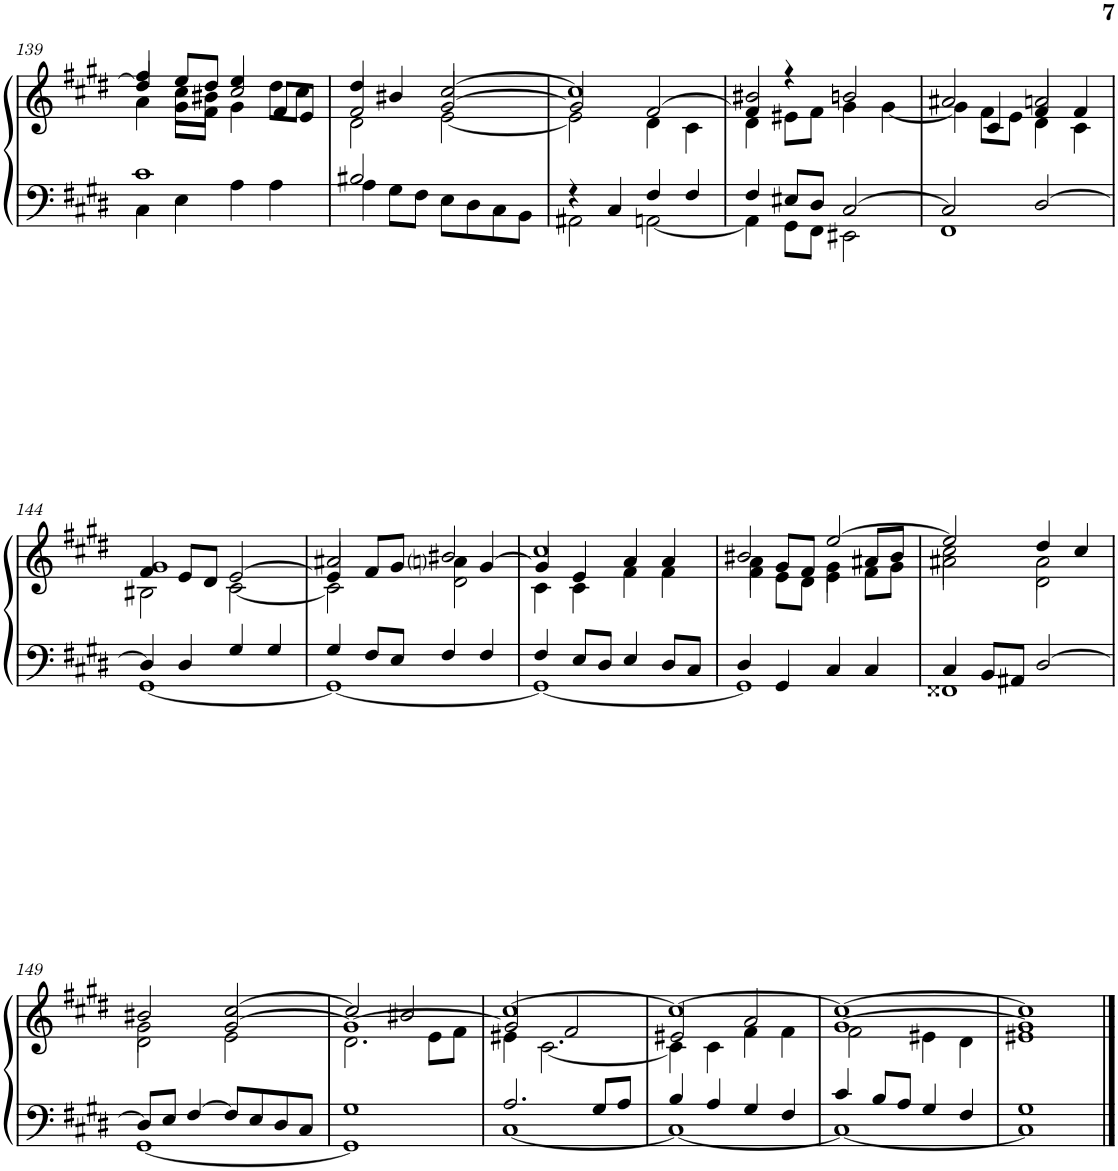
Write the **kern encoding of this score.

**kern	**kern
*part1	*part1
*staff2	*staff1
*I"Midi_1	*
!!LO:PB:g=z
*clefF4	*clefG2
*k[f#c#g#d#]	*k[f#c#g#d#]
*E:	*E:
*M6/4	*M6/4
=139	=139
*^	*^
*	*	*	*^
*	*	*	*	*^
1c#	4C#\	4dd#/]	4ff#/	4a\	1ryy
.	4E\	8ee/L	8cc#\L	8g#\L	.
.	.	8dd#/J	8b#X\J	8f#\J	.
.	4A\	2cc#/	4ee/	4g#\	.
.	4A\	.	8dd#\L	8f#/L	.
.	.	.	8cc#\J	8e/J	.
=140	=140	=140	=140	=140	=140
2B#X/	4A\	2f#/	4dd#/	2d#\	1ryy
.	8G#\L	.	4b#X/	.	.
.	8F#\J	.	.	.	.
2ryy	8E\L	[2g#/	[2cc#/	[2e\	.
.	8D#\	.	.	.	.
.	8C#\	.	.	.	.
.	8BB\J	.	.	.	.
=141	=141	=141	=141	=141	=141
4r	2AA#X\	2g#/]	1cc#]	2e\]	1ryy
4C#/	.	.	.	.	.
4F#/	[2AAn\	[2f#/	.	4d#\	.
4F#/	.	.	.	4c#\	.
=142	=142	=142	=142	=142	=142
4F#/	4AA\]	4f#/]	2b#X/	4d#\	1ryy
8E#X/L	8GG#\L	4r	.	8e#X\L	.
8D#/J	8FF#\J	.	.	8f#\J	.
[2C#/	2EE#X\	2ryy	2bn/	4g#\	.
.	.	.	.	[4g#\	.
=143	=143	=143	=143	=143	=143
2C#/]	1FF#	4ryy	2a#X/	4g#\]	1ryy
.	.	4c#/	.	8f#\L	.
.	.	.	.	8e\J	.
[2D#/	.	4f#/	2an/	4d#\	.
.	.	4f#/	.	4c#\	.
!!LO:LB:g=z	!!	!!	!!
=144	=144	=144	=144	=144	=144
4D#/]	[1GG#	4f#/	1g#	2B#X\	1ryy
4D#/	.	8e/L	.	.	.
.	.	8d#/J	.	.	.
4G#/	.	[2e/	.	[2c#\	.
4G#/	.	.	.	.	.
=145	=145	=145	=145	=145	=145
4G#/	1GG#_	4e/]	2a#X/	2c#\]	1ryy
8F#/L	.	8f#/L	.	.	.
8E/J	.	8g#/J	.	.	.
4F#/	.	4ani\	2b#X/	2d#\	.
4F#/	.	[4g#/	.	.	.
=146	=146	=146	=146	=146	=146
4F#/	1GG#_	4g#/]	1cc#	4c#\	1ryy
8E/L	.	4e/	.	4c#\	.
8D#/J	.	.	.	.	.
4E/	.	4a/	.	4f#\	.
8D#/L	.	4a/	.	4f#\	.
8C#/J	.	.	.	.	.
=147	=147	=147	=147	=147	=147
4D#/	1GG#]	1ryy	2b#X/	4a\	4f#\
4GG#/	.	.	.	8g#/L	8e\L
.	.	.	.	8f#/J	8d#\J
4C#/	.	.	[2ee/	4g#\	4e\
4C#/	.	.	.	8a#X/L	8f#\L
.	.	.	.	8b#/J	8g#\J
=148	=148	=148	=148	=148	=148
4C#/	1FF##X	2cc#\	2ee/]	2a#X\	1ryy
8BB/L	.	.	.	.	.
8AA#X/J	.	.	.	.	.
[2D#/	.	2a#\	4dd#/	2d#\	.
.	.	.	4cc#/	.	.
!!LO:LB:g=z	!!	!!	!!
=149	=149	=149	=149	=149	=149
8D#/L]	[1GG#	2g#\	2b#X/	2d#\	1ryy
8E/J	.	.	.	.	.
[4F#/	.	.	.	.	.
8F#/L]	.	[2g#/	[2cc#/	2e\	.
8E/	.	.	.	.	.
8D#/	.	.	.	.	.
8C#/J	.	.	.	.	.
*	*	*	*	*v	*v
=150	=150	=150	=150	=150
1G#	1GG#]	1g#_	2cc#/]	2.d#\
.	.	.	2b#X/	.
.	.	.	.	8e\L
.	.	.	.	8f#\J
=151	=151	=151	=151	=151
2.A/	[1C#	2g#/]	[1cc#	4e#X\
.	.	.	.	[2.c#\
.	.	2f#/	.	.
8G#/L	.	.	.	.
8A/J	.	.	.	.
=152	=152	=152	=152	=152
4B/	1C#_	2e#X/	1cc#_	4c#\]
4A/	.	.	.	4c#\
4G#/	.	2a/	.	4f#\
4F#/	.	.	.	4f#\
=153	=153	=153	=153	=153
4c#/	1C#_	[1g#	1cc#_	2f#\
8B/L	.	.	.	.
8A/J	.	.	.	.
4G#/	.	.	.	4e#X\
4F#/	.	.	.	4d#\
=154	=154	=154	=154	=154
1G#	1C#]	1g#]	1cc#]	1e#X
*v	*v	*	*	*
*	*v	*v	*v
==	==
*-	*-
